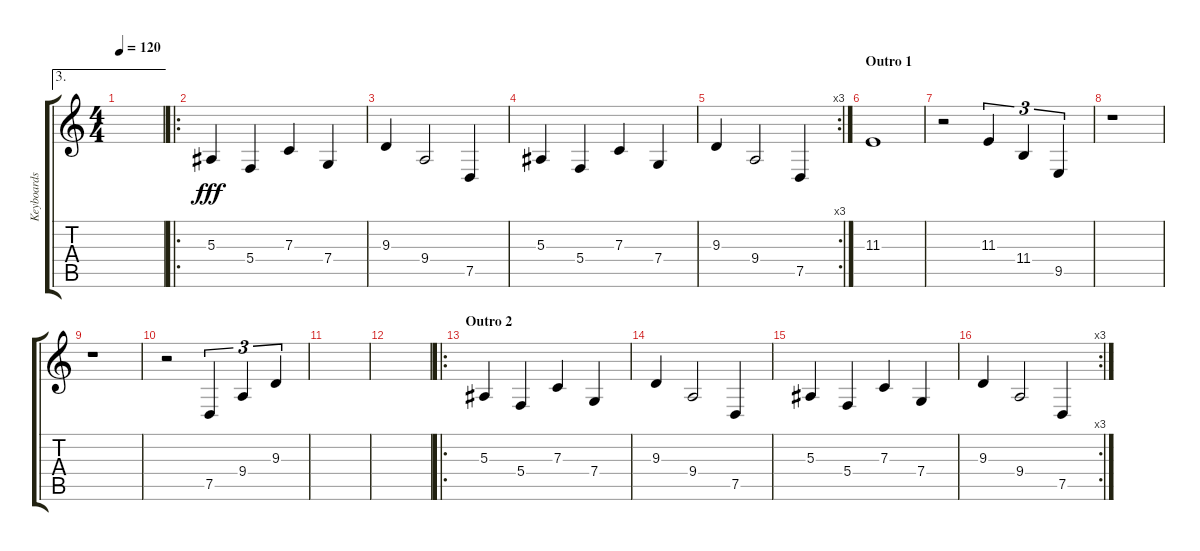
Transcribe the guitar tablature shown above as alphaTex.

\track ("Keyboards 2" "Keyboards ") {instrument tubularbells}
\staff {score tabs}
\tuning (D4 A3 F3 C3 G2 D2) {hide}
\ae 3
\ts (4 4)
\tempo 120
\clef g2
\ks c
|
\ro
5.3.4{dy fff} 5.4.4 7.3.4 7.4.4 |
9.3.4 9.4.2 7.5.4 |
5.3.4 5.4.4 7.3.4 7.4.4 |
\rc 3
9.3.4 9.4.2 7.5.4 |
\section ("" "Outro 1")
11.3.1 |
r.2 11.3.4{tu (3 2)} 11.4.4{tu (3 2)} 9.5.4{tu (3 2)} |
r.1 |
r.1 |
r.2 7.5.4{tu (3 2)} 9.4.4{tu (3 2)} 9.3.4{tu (3 2)} |
|
|
\ro
\section ("" "Outro 2")
5.3.4 5.4.4 7.3.4 7.4.4 |
9.3.4 9.4.2 7.5.4 |
5.3.4 5.4.4 7.3.4 7.4.4 |
\rc 3
9.3.4 9.4.2 7.5.4
